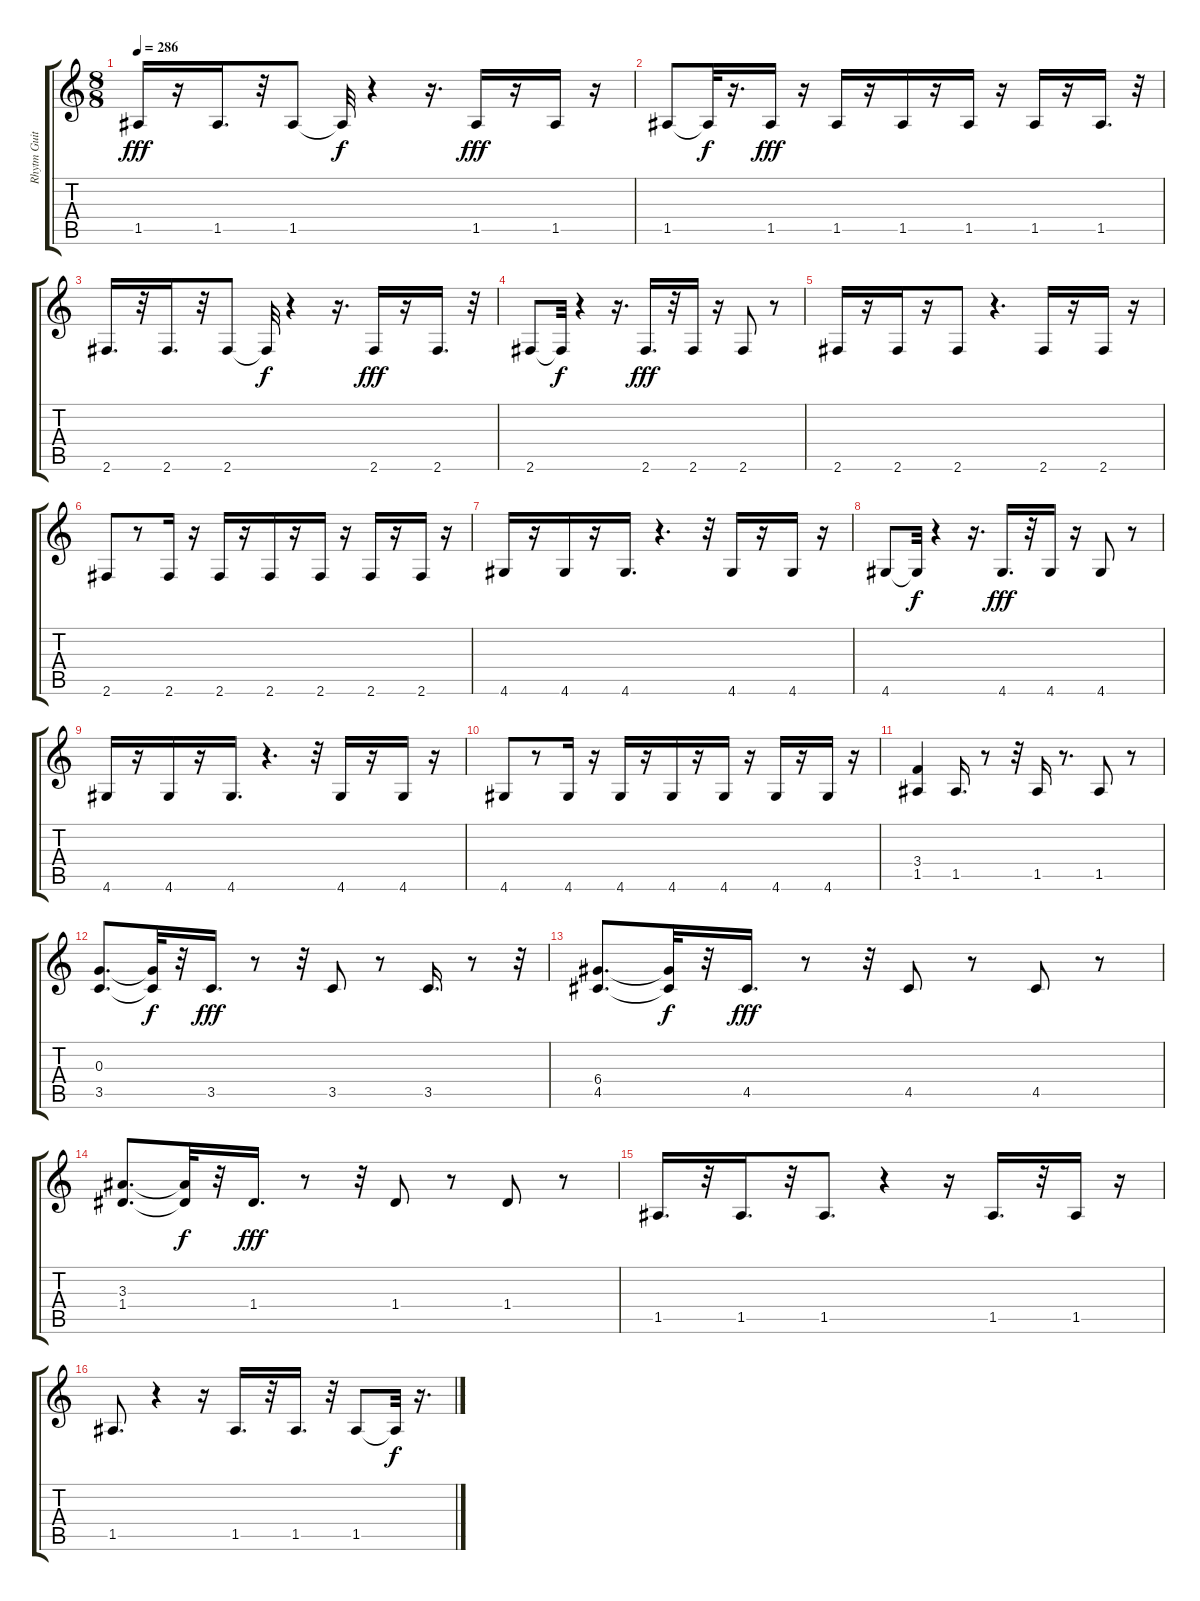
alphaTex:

\track ("Rhytm Guitar" "Rhytm Guit") {instrument distortionguitar}
\staff {score tabs}
\tuning (E4 B3 G3 D3 A2 E2) {hide}
\ts (8 8)
\tempo 286
\clef g2
\ks c
1.5.16{dy fff} r.16 1.5.16{d} r.32 1.5.8 1.5{t}.32{dy f} r.4 r.16{d} 1.5.16{dy fff} r.16 1.5.16 r.16 |
1.5.8 1.5{t}.32{dy f} r.16{d} 1.5.16{dy fff} r.16 1.5.16 r.16 1.5.16 r.16 1.5.16 r.16 1.5.16 r.16 1.5.16{d} r.32 |
2.6.16{d} r.32 2.6.16{d} r.32 2.6.8 2.6{t}.32{dy f} r.4 r.16{d} 2.6.16{dy fff} r.16 2.6.16{d} r.32 |
2.6.8 2.6{t}.32{dy f} r.4 r.16{d} 2.6.16{d dy fff} r.32 2.6.16 r.16 2.6.8 r.8 |
2.6.16 r.16 2.6.16 r.16 2.6.8 r.4{d} 2.6.16 r.16 2.6.16 r.16 |
2.6.8 r.8 2.6.16 r.16 2.6.16 r.16 2.6.16 r.16 2.6.16 r.16 2.6.16 r.16 2.6.16 r.16 |
4.6.16 r.16 4.6.16 r.16 4.6.16{d} r.4{d} r.32 4.6.16 r.16 4.6.16 r.16 |
4.6.8 4.6{t}.32{dy f} r.4 r.16{d} 4.6.16{d dy fff} r.32 4.6.16 r.16 4.6.8 r.8 |
4.6.16 r.16 4.6.16 r.16 4.6.16{d} r.4{d} r.32 4.6.16 r.16 4.6.16 r.16 |
4.6.8 r.8 4.6.16 r.16 4.6.16 r.16 4.6.16 r.16 4.6.16 r.16 4.6.16 r.16 4.6.16 r.16 |
(3.4 1.5).4 1.5.16{d} r.8 r.32 1.5.16 r.8{d} 1.5.8 r.8 |
(0.3 3.5).8{d} (0.3{t} 3.5{t}).32{dy f} r.32 3.5.16{d dy fff} r.8 r.32 3.5.8 r.8 3.5.16{d} r.8 r.32 |
(6.4 4.5).8{d} (6.4{t} 4.5{t}).32{dy f} r.32 4.5.16{d dy fff} r.8 r.32 4.5.8 r.8 4.5.8 r.8 |
(3.3 1.4).8{d} (3.3{t} 1.4{t}).32{dy f} r.32 1.4.16{d dy fff} r.8 r.32 1.4.8 r.8 1.4.8 r.8 |
1.5.16{d} r.32 1.5.16{d} r.32 1.5.8{d} r.4 r.16 1.5.16{d} r.32 1.5.16 r.16 |
1.5.8{d} r.4 r.16 1.5.16{d} r.32 1.5.16{d} r.32 1.5.8 1.5{t}.32{dy f} r.16{d}
